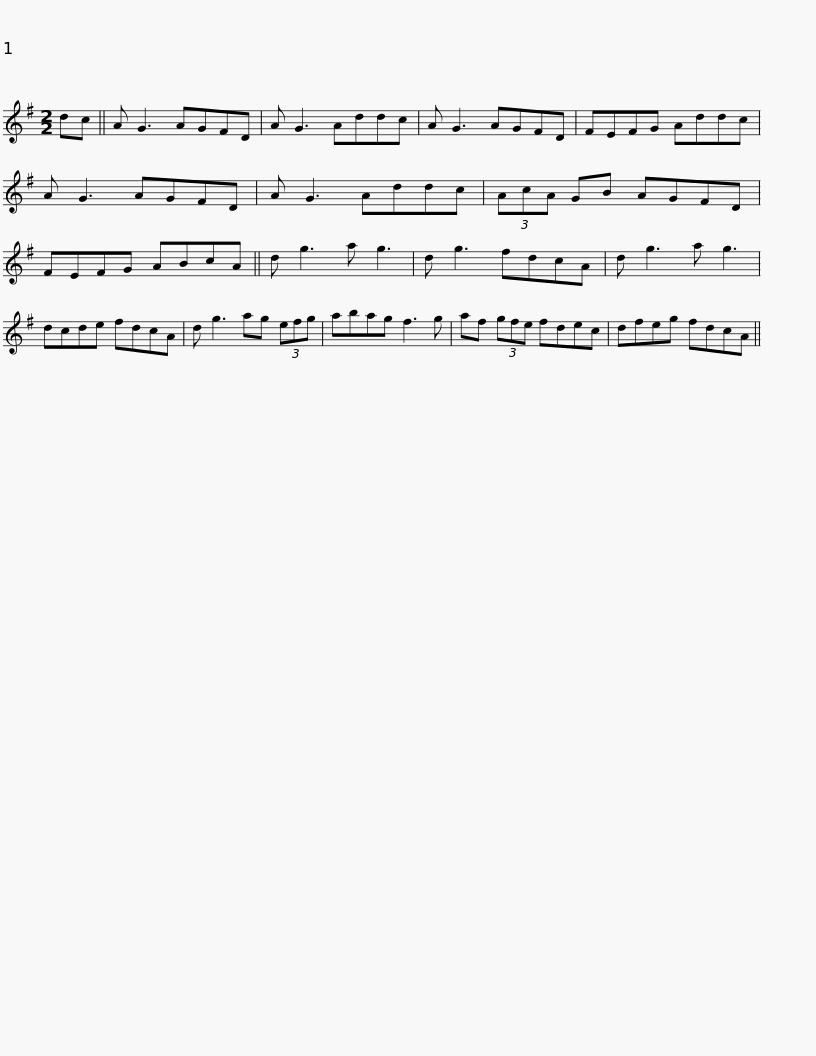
X:1
L:1/8
M:2/2
I:linebreak $
K:G
V:1 treble
V:1
 dc || A G3 AGFD | A G3 Addc | A G3 AGFD | FEFG Addc | %5
 A G3 AGFD |$ A G3 Addc | (3AcA GB AGFD | FEFG ABcA || d g3 a g3 | %10
 d g3 fdcA | d g3 a g3 |$ dcde fdcA | d g3 ag (3efg | abag f3 g | %15
 af (3gfe fdec | dfeg fdcA || %17
